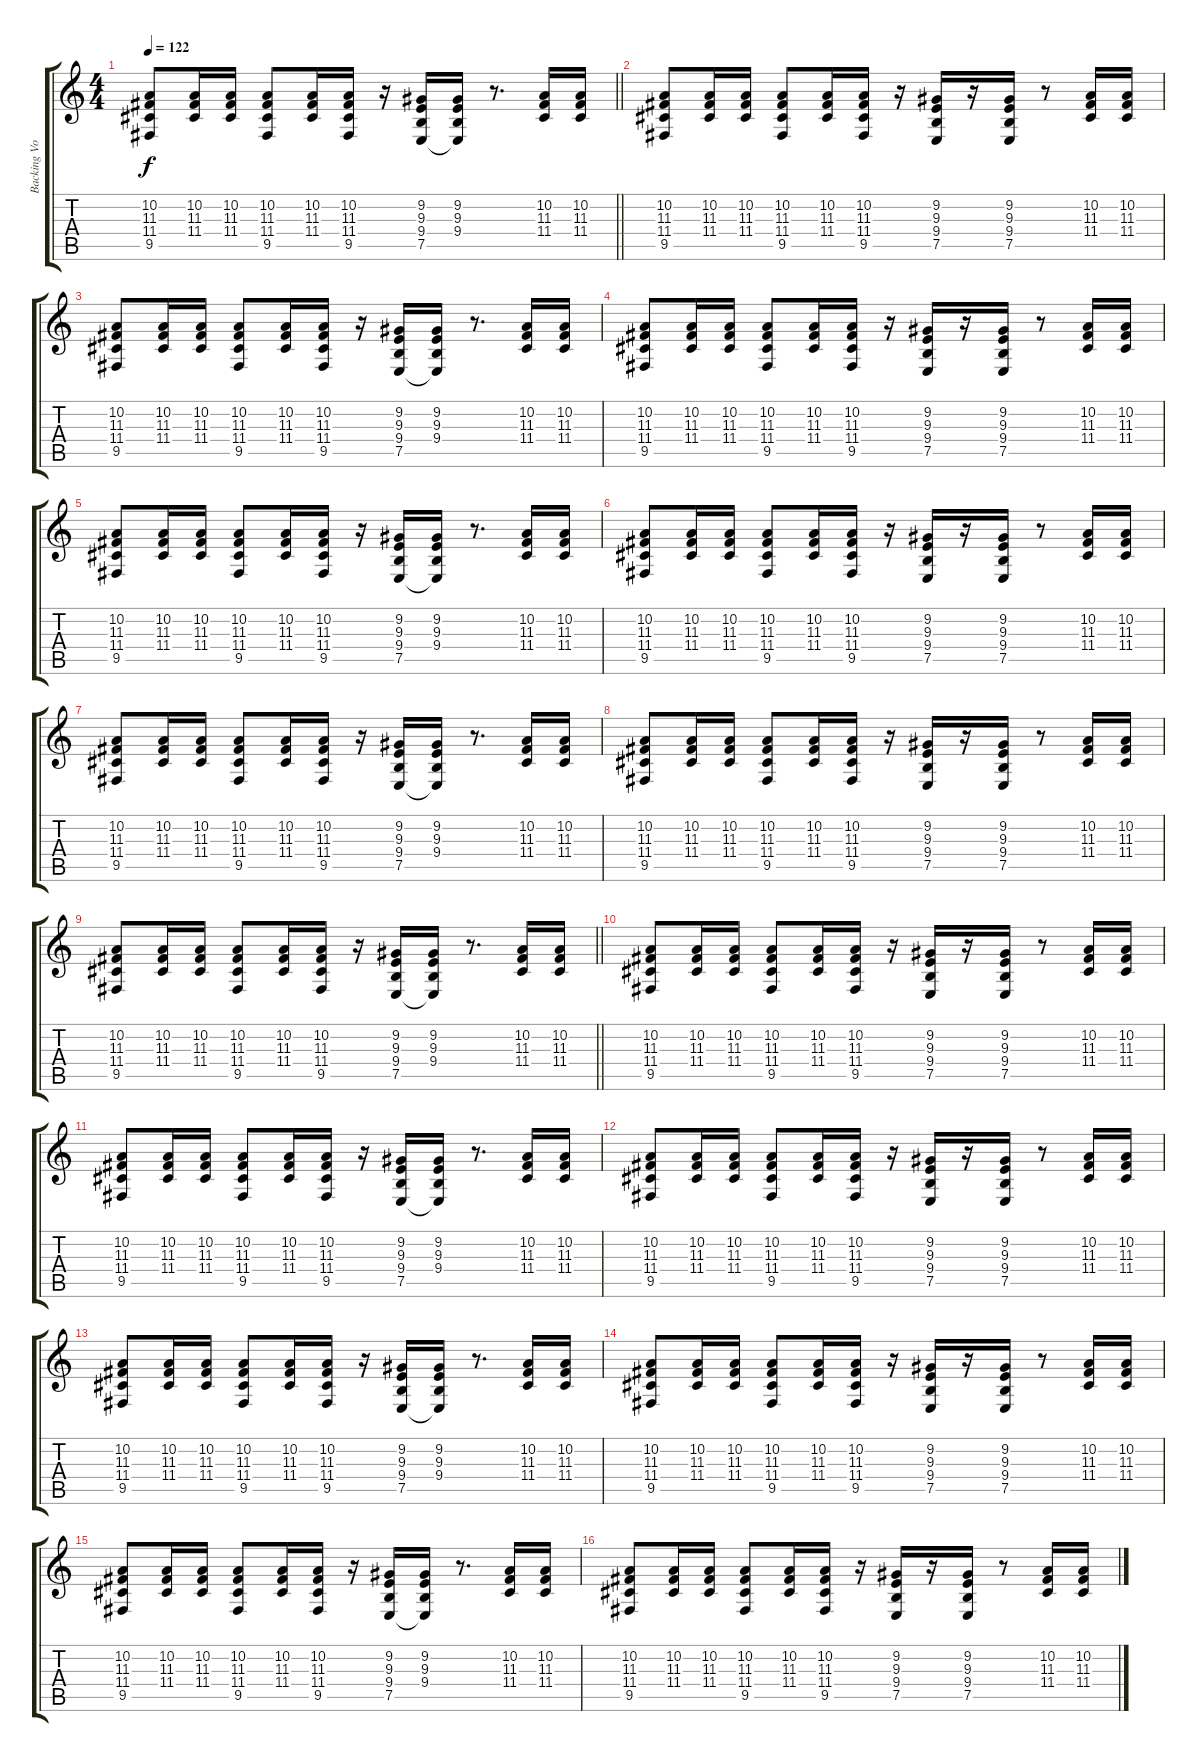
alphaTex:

\track ("Backing Vocals" "Backing Vo") {instrument tangoaccordion}
\staff {score tabs}
\tuning (E4 B3 G3 D3 A2 E2) {hide}
\ts (4 4)
\tempo 122
\clef g2
\barLineRight lightlight
\ks c
(10.2 11.3 11.4 9.5).8{dy f} (10.2 11.3 11.4).16 (10.2 11.3 11.4).16 (10.2 11.3 11.4 9.5).8 (10.2 11.3 11.4).16 (10.2 11.3 11.4 9.5).16 r.16 (9.2 9.3 9.4 7.5).16 (9.2 9.3 9.4 7.5{t}).16 r.8{d} (10.2 11.3 11.4).16{instrument piccolo} (10.2 11.3 11.4).16 |
\section ("" "")
(10.2 11.3 11.4 9.5).8{volume 7 instrument piccolo} (10.2 11.3 11.4).16 (10.2 11.3 11.4).16 (10.2 11.3 11.4 9.5).8 (10.2 11.3 11.4).16 (10.2 11.3 11.4 9.5).16 r.16 (9.2 9.3 9.4 7.5).16 r.16 (9.2 9.3 9.4 7.5).16 r.8 (10.2 11.3 11.4).16 (10.2 11.3 11.4).16 |
(10.2 11.3 11.4 9.5).8 (10.2 11.3 11.4).16 (10.2 11.3 11.4).16 (10.2 11.3 11.4 9.5).8 (10.2 11.3 11.4).16 (10.2 11.3 11.4 9.5).16 r.16 (9.2 9.3 9.4 7.5).16 (9.2 9.3 9.4 7.5{t}).16 r.8{d} (10.2 11.3 11.4).16 (10.2 11.3 11.4).16 |
(10.2 11.3 11.4 9.5).8 (10.2 11.3 11.4).16 (10.2 11.3 11.4).16 (10.2 11.3 11.4 9.5).8 (10.2 11.3 11.4).16 (10.2 11.3 11.4 9.5).16 r.16 (9.2 9.3 9.4 7.5).16 r.16 (9.2 9.3 9.4 7.5).16 r.8 (10.2 11.3 11.4).16 (10.2 11.3 11.4).16 |
(10.2 11.3 11.4 9.5).8 (10.2 11.3 11.4).16 (10.2 11.3 11.4).16 (10.2 11.3 11.4 9.5).8 (10.2 11.3 11.4).16 (10.2 11.3 11.4 9.5).16 r.16 (9.2 9.3 9.4 7.5).16 (9.2 9.3 9.4 7.5{t}).16 r.8{d} (10.2 11.3 11.4).16 (10.2 11.3 11.4).16 |
(10.2 11.3 11.4 9.5).8 (10.2 11.3 11.4).16 (10.2 11.3 11.4).16 (10.2 11.3 11.4 9.5).8 (10.2 11.3 11.4).16 (10.2 11.3 11.4 9.5).16 r.16 (9.2 9.3 9.4 7.5).16 r.16 (9.2 9.3 9.4 7.5).16 r.8 (10.2 11.3 11.4).16 (10.2 11.3 11.4).16 |
(10.2 11.3 11.4 9.5).8 (10.2 11.3 11.4).16 (10.2 11.3 11.4).16 (10.2 11.3 11.4 9.5).8 (10.2 11.3 11.4).16 (10.2 11.3 11.4 9.5).16 r.16 (9.2 9.3 9.4 7.5).16 (9.2 9.3 9.4 7.5{t}).16 r.8{d volume 5 instrument tangoaccordion} (10.2 11.3 11.4).16{volume 7} (10.2 11.3 11.4).16 |
(10.2 11.3 11.4 9.5).8 (10.2 11.3 11.4).16 (10.2 11.3 11.4).16 (10.2 11.3 11.4 9.5).8 (10.2 11.3 11.4).16 (10.2 11.3 11.4 9.5).16 r.16 (9.2 9.3 9.4 7.5).16 r.16 (9.2 9.3 9.4 7.5).16 r.8 (10.2 11.3 11.4).16 (10.2 11.3 11.4).16 |
\barLineRight lightlight
(10.2 11.3 11.4 9.5).8 (10.2 11.3 11.4).16 (10.2 11.3 11.4).16 (10.2 11.3 11.4 9.5).8 (10.2 11.3 11.4).16 (10.2 11.3 11.4 9.5).16 r.16 (9.2 9.3 9.4 7.5).16 (9.2 9.3 9.4 7.5{t}).16 r.8{d} (10.2 11.3 11.4).16 (10.2 11.3 11.4).16 |
\section ("" "")
(10.2 11.3 11.4 9.5).8{instrument tangoaccordion} (10.2 11.3 11.4).16 (10.2 11.3 11.4).16 (10.2 11.3 11.4 9.5).8 (10.2 11.3 11.4).16 (10.2 11.3 11.4 9.5).16 r.16 (9.2 9.3 9.4 7.5).16 r.16 (9.2 9.3 9.4 7.5).16 r.8 (10.2 11.3 11.4).16 (10.2 11.3 11.4).16 |
(10.2 11.3 11.4 9.5).8 (10.2 11.3 11.4).16 (10.2 11.3 11.4).16 (10.2 11.3 11.4 9.5).8 (10.2 11.3 11.4).16 (10.2 11.3 11.4 9.5).16 r.16 (9.2 9.3 9.4 7.5).16 (9.2 9.3 9.4 7.5{t}).16 r.8{d} (10.2 11.3 11.4).16 (10.2 11.3 11.4).16 |
(10.2 11.3 11.4 9.5).8 (10.2 11.3 11.4).16 (10.2 11.3 11.4).16 (10.2 11.3 11.4 9.5).8 (10.2 11.3 11.4).16 (10.2 11.3 11.4 9.5).16 r.16 (9.2 9.3 9.4 7.5).16 r.16 (9.2 9.3 9.4 7.5).16 r.8 (10.2 11.3 11.4).16 (10.2 11.3 11.4).16 |
(10.2 11.3 11.4 9.5).8 (10.2 11.3 11.4).16 (10.2 11.3 11.4).16 (10.2 11.3 11.4 9.5).8 (10.2 11.3 11.4).16 (10.2 11.3 11.4 9.5).16 r.16 (9.2 9.3 9.4 7.5).16 (9.2 9.3 9.4 7.5{t}).16 r.8{d} (10.2 11.3 11.4).16 (10.2 11.3 11.4).16 |
(10.2 11.3 11.4 9.5).8 (10.2 11.3 11.4).16 (10.2 11.3 11.4).16 (10.2 11.3 11.4 9.5).8 (10.2 11.3 11.4).16 (10.2 11.3 11.4 9.5).16 r.16 (9.2 9.3 9.4 7.5).16 r.16 (9.2 9.3 9.4 7.5).16 r.8 (10.2 11.3 11.4).16 (10.2 11.3 11.4).16 |
(10.2 11.3 11.4 9.5).8 (10.2 11.3 11.4).16 (10.2 11.3 11.4).16 (10.2 11.3 11.4 9.5).8 (10.2 11.3 11.4).16 (10.2 11.3 11.4 9.5).16 r.16 (9.2 9.3 9.4 7.5).16 (9.2 9.3 9.4 7.5{t}).16 r.8{d} (10.2 11.3 11.4).16 (10.2 11.3 11.4).16 |
(10.2 11.3 11.4 9.5).8 (10.2 11.3 11.4).16 (10.2 11.3 11.4).16 (10.2 11.3 11.4 9.5).8 (10.2 11.3 11.4).16 (10.2 11.3 11.4 9.5).16 r.16 (9.2 9.3 9.4 7.5).16 r.16 (9.2 9.3 9.4 7.5).16 r.8 (10.2 11.3 11.4).16 (10.2 11.3 11.4).16
